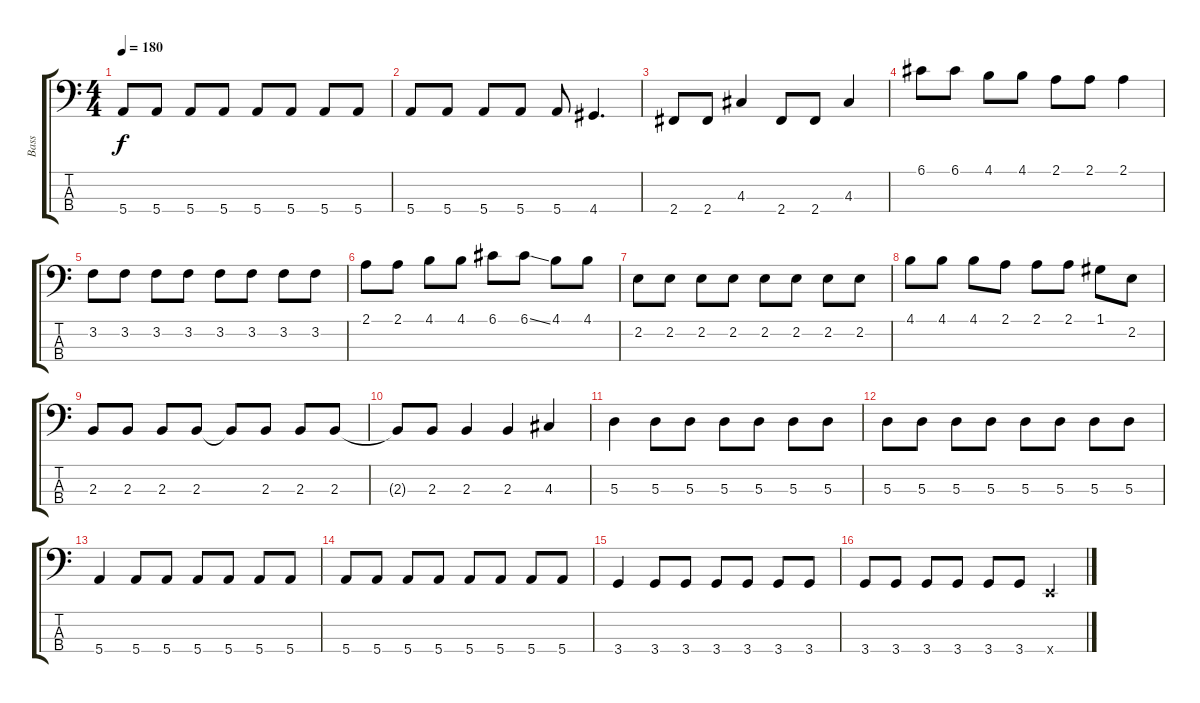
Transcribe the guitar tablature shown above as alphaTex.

\track ("Bass" "Bass") {instrument electricbasspick}
\staff {score tabs}
\tuning (G2 D2 A1 E1) {hide}
\ts (4 4)
\tempo 180
\clef f4
\ks c
5.4.8{dy f} 5.4.8 5.4.8 5.4.8 5.4.8 5.4.8 5.4.8 5.4.8 |
5.4.8 5.4.8 5.4.8 5.4.8 5.4.8 4.4.4{d} |
2.4.8 2.4.8 4.3.4 2.4.8 2.4.8 4.3.4 |
6.1.8 6.1.8 4.1.8 4.1.8 2.1.8 2.1.8 2.1.4 |
3.2.8 3.2.8 3.2.8 3.2.8 3.2.8 3.2.8 3.2.8 3.2.8 |
2.1.8 2.1.8 4.1.8 4.1.8 6.1.8 6.1{ss}.8 4.1.8 4.1.8 |
2.2.8 2.2.8 2.2.8 2.2.8 2.2.8 2.2.8 2.2.8 2.2.8 |
4.1.8 4.1.8 4.1.8 2.1.8 2.1.8 2.1.8 1.1.8 2.2.8 |
2.3.8 2.3.8 2.3.8 2.3.8 2.3{t}.8 2.3.8 2.3.8 2.3.8 |
2.3{t}.8 2.3.8 2.3.4 2.3.4 4.3.4 |
5.3.4 5.3.8 5.3.8 5.3.8 5.3.8 5.3.8 5.3.8 |
5.3.8 5.3.8 5.3.8 5.3.8 5.3.8 5.3.8 5.3.8 5.3.8 |
5.4.4 5.4.8 5.4.8 5.4.8 5.4.8 5.4.8 5.4.8 |
5.4.8 5.4.8 5.4.8 5.4.8 5.4.8 5.4.8 5.4.8 5.4.8 |
3.4.4 3.4.8 3.4.8 3.4.8 3.4.8 3.4.8 3.4.8 |
3.4.8 3.4.8 3.4.8 3.4.8 3.4.8 3.4.8 0.4{x}.4
